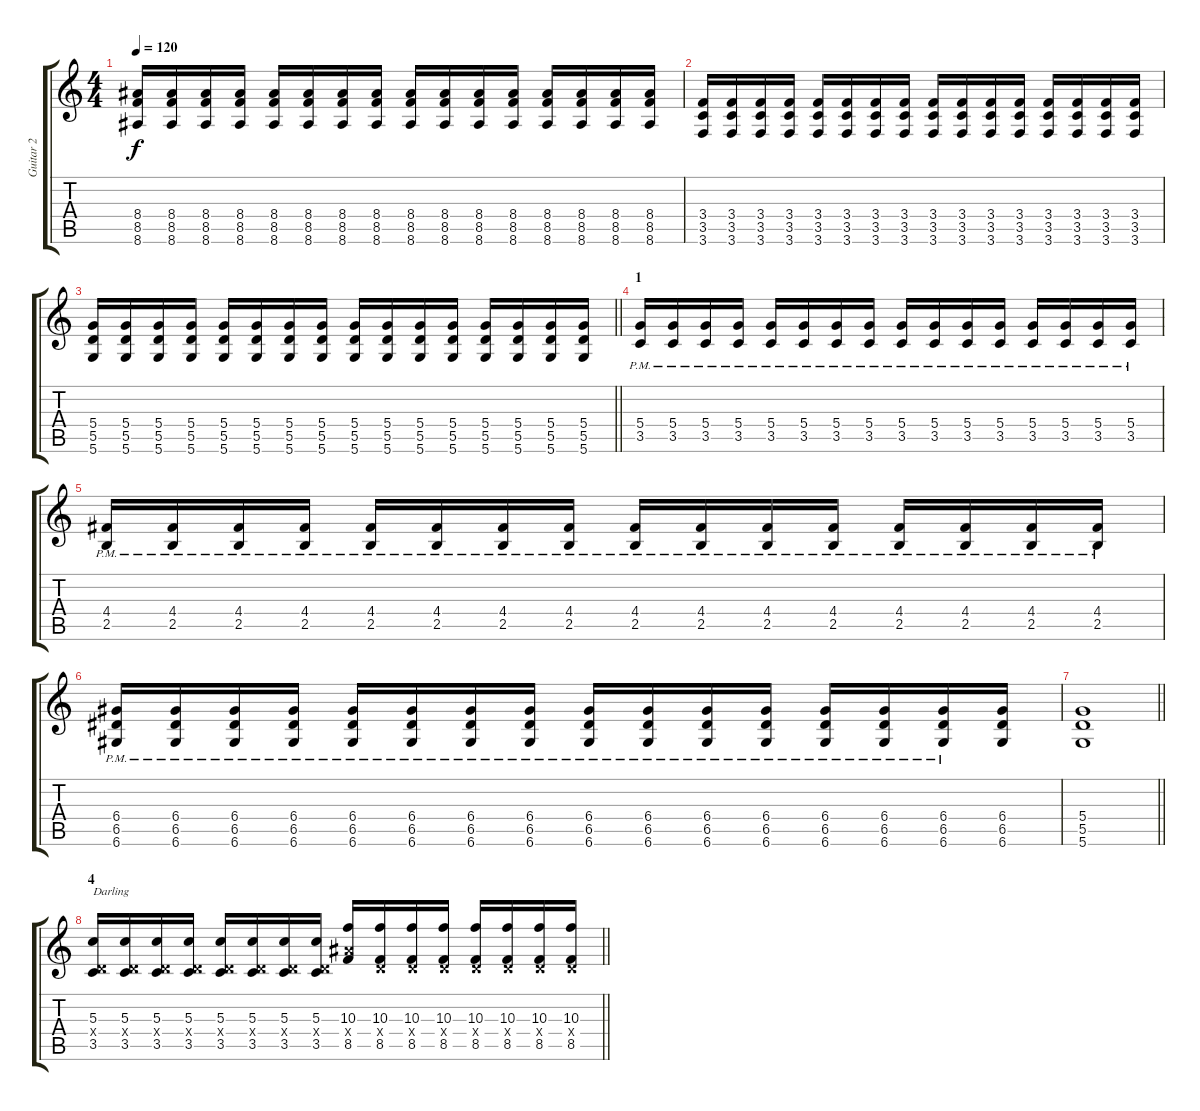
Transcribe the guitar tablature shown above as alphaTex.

\track ("Guitar 2" "Guitar 2") {instrument overdrivenguitar}
\staff {score tabs}
\tuning (E4 B3 G3 D3 A2 D2) {hide}
\ts (4 4)
\tempo 120
\clef g2
\ks c
(8.4 8.5 8.6).16{dy f} (8.4 8.5 8.6).16 (8.4 8.5 8.6).16 (8.4 8.5 8.6).16 (8.4 8.5 8.6).16 (8.4 8.5 8.6).16 (8.4 8.5 8.6).16 (8.4 8.5 8.6).16 (8.4 8.5 8.6).16 (8.4 8.5 8.6).16 (8.4 8.5 8.6).16 (8.4 8.5 8.6).16 (8.4 8.5 8.6).16 (8.4 8.5 8.6).16 (8.4 8.5 8.6).16 (8.4 8.5 8.6).16 |
(3.4 3.5 3.6).16 (3.4 3.5 3.6).16 (3.4 3.5 3.6).16 (3.4 3.5 3.6).16 (3.4 3.5 3.6).16 (3.4 3.5 3.6).16 (3.4 3.5 3.6).16 (3.4 3.5 3.6).16 (3.4 3.5 3.6).16 (3.4 3.5 3.6).16 (3.4 3.5 3.6).16 (3.4 3.5 3.6).16 (3.4 3.5 3.6).16 (3.4 3.5 3.6).16 (3.4 3.5 3.6).16 (3.4 3.5 3.6).16 |
\barLineRight lightlight
(5.4 5.5 5.6).16 (5.4 5.5 5.6).16 (5.4 5.5 5.6).16 (5.4 5.5 5.6).16 (5.4 5.5 5.6).16 (5.4 5.5 5.6).16 (5.4 5.5 5.6).16 (5.4 5.5 5.6).16 (5.4 5.5 5.6).16 (5.4 5.5 5.6).16 (5.4 5.5 5.6).16 (5.4 5.5 5.6).16 (5.4 5.5 5.6).16 (5.4 5.5 5.6).16 (5.4 5.5 5.6).16 (5.4 5.5 5.6).16 |
\section ("" "1")
(5.4{pm} 3.5).16 (5.4{pm} 3.5).16 (5.4{pm} 3.5).16 (5.4{pm} 3.5).16 (5.4{pm} 3.5).16 (5.4{pm} 3.5).16 (5.4{pm} 3.5).16 (5.4{pm} 3.5).16 (5.4{pm} 3.5).16 (5.4{pm} 3.5).16 (5.4{pm} 3.5).16 (5.4{pm} 3.5).16 (5.4{pm} 3.5).16 (5.4{pm} 3.5).16 (5.4{pm} 3.5).16 (5.4{pm} 3.5).16 |
(4.4{pm} 2.5).16 (4.4{pm} 2.5).16 (4.4{pm} 2.5).16 (4.4{pm} 2.5).16 (4.4{pm} 2.5).16 (4.4{pm} 2.5).16 (4.4{pm} 2.5).16 (4.4{pm} 2.5).16 (4.4{pm} 2.5).16 (4.4{pm} 2.5).16 (4.4{pm} 2.5).16 (4.4{pm} 2.5).16 (4.4{pm} 2.5).16 (4.4{pm} 2.5).16 (4.4{pm} 2.5).16 (4.4{pm} 2.5).16 |
(6.4{pm} 6.5 6.6).16 (6.4{pm} 6.5 6.6).16 (6.4{pm} 6.5 6.6).16 (6.4{pm} 6.5 6.6).16 (6.4{pm} 6.5 6.6).16 (6.4{pm} 6.5 6.6).16 (6.4{pm} 6.5 6.6).16 (6.4{pm} 6.5 6.6).16 (6.4{pm} 6.5 6.6).16 (6.4{pm} 6.5 6.6).16 (6.4{pm} 6.5 6.6).16 (6.4{pm} 6.5 6.6).16 (6.4{pm} 6.5 6.6).16 (6.4{pm} 6.5 6.6).16 (6.4{pm} 6.5 6.6).16 (6.4 6.5 6.6).16 |
\barLineRight lightlight
(5.4 5.5 5.6).1 |
\section ("" "4")
\barLineRight lightlight
(5.3 0.4{x} 3.5).16{txt "Darling"} (5.3 0.4{x} 3.5).16 (5.3 0.4{x} 3.5).16 (5.3 0.4{x} 3.5).16 (5.3 0.4{x} 3.5).16 (5.3 0.4{x} 3.5).16 (5.3 0.4{x} 3.5).16 (5.3 0.4{x} 3.5).16 (10.3 8.4{x} 8.5).16 (10.3 0.4{x} 8.5).16 (10.3 0.4{x} 8.5).16 (10.3 0.4{x} 8.5).16 (10.3 0.4{x} 8.5).16 (10.3 0.4{x} 8.5).16 (10.3 0.4{x} 8.5).16 (10.3 0.4{x} 8.5).16
